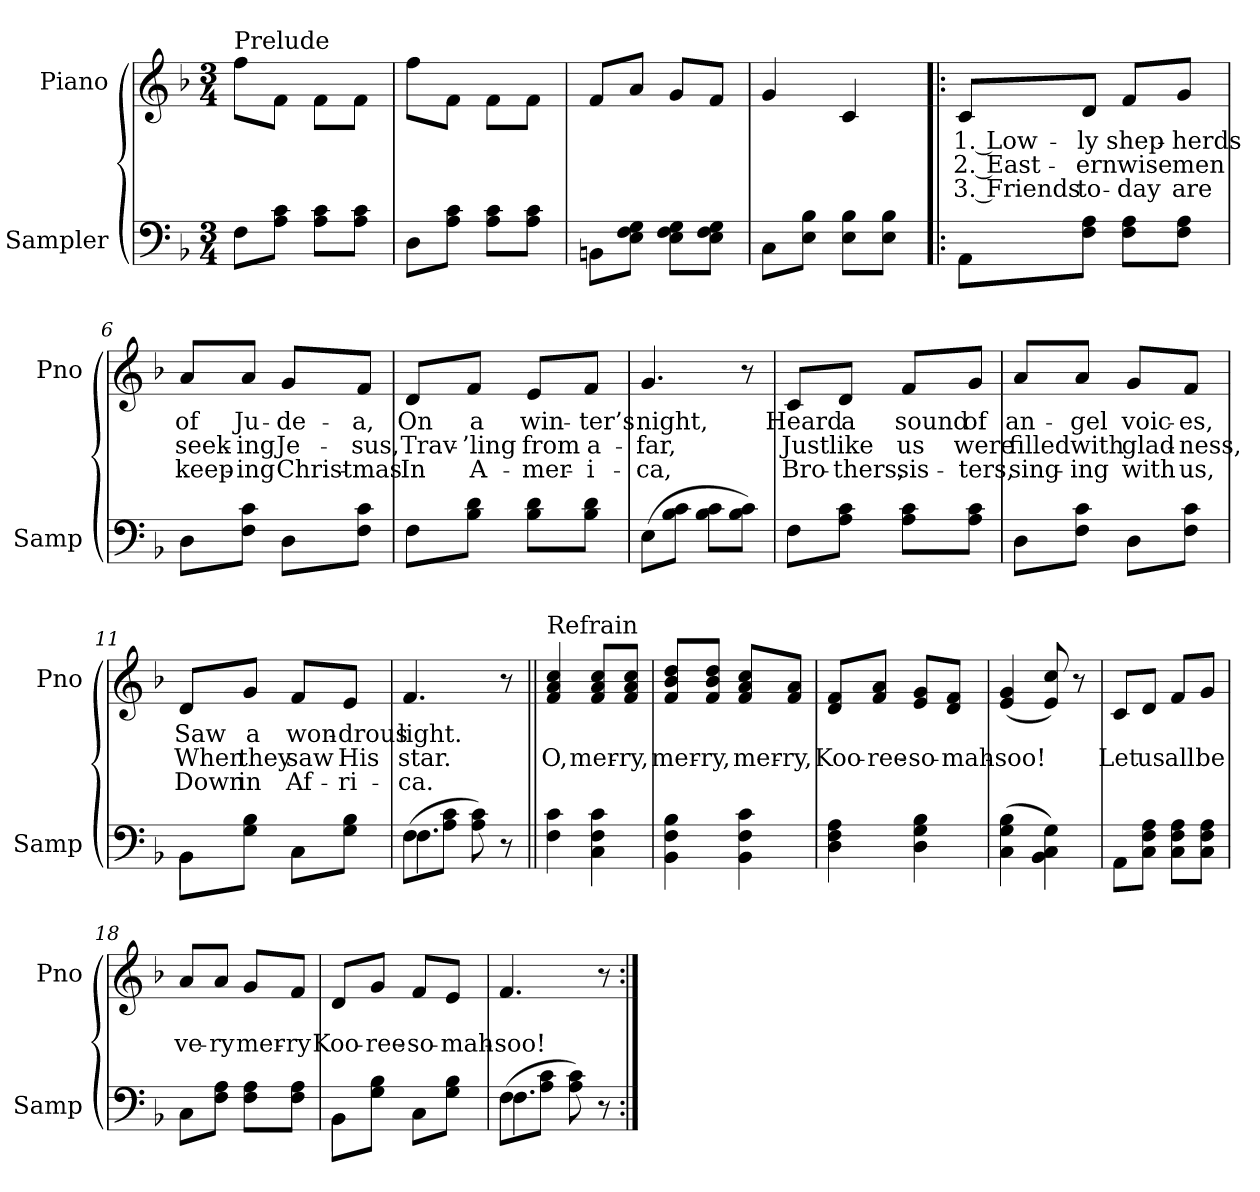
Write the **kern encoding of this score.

**kern	**kern	**text	**text	**text
*part2	*part1	*part1	*part1	*part1
*staff2	*staff1	*staff1	*staff1	*staff1
*I"Sampler	*I"Piano	*	*	*
*I'Samp	*I'Pno	*	*	*
*clefF4	*clefG2	*	*	*
*k[b-]	*k[b-]	*	*	*
*F:	*F:	*	*	*
*M3/4	*M3/4	*	*	*
=1	=1	=1	=1	=1
!	!LO:TX:t=Prelude	!	!	!
8F\L	8ff\L	.	.	.
8A\ 8c\J	8f\J	.	.	.
8A\ 8c\L	8f\L	.	.	.
8A\ 8c\J	8f\J	.	.	.
=2	=2	=2	=2	=2
8D\L	8ff\L	.	.	.
8A\ 8c\J	8f\J	.	.	.
8A\ 8c\L	8f\L	.	.	.
8A\ 8c\J	8f\J	.	.	.
=3	=3	=3	=3	=3
8BBn\L	8f/L	.	.	.
8E\ 8F\ 8G\J	8a/J	.	.	.
8E\ 8F\ 8G\L	8g/L	.	.	.
8E\ 8F\ 8G\J	8f/J	.	.	.
=4	=4	=4	=4	=4
8C\L	4g	.	.	.
8E\ 8B-\J	.	.	.	.
8E\ 8B-\L	4c	.	.	.
8E\ 8B-\J	.	.	.	.
=5!|:	=5!|:	=5!|:	=5!|:	=5!|:
8AA\L	8c/L	1. Low-	2. East-	3. Friends
8F\ 8A\J	8d/J	-ly	-ern	to-
8F\ 8A\L	8f/L	shep-	wise	-day
8F\ 8A\J	8g/J	-herds	men	are
=6	=6	=6	=6	=6
8D\L	8a/L	of	seek-	keep-
8F\ 8c\J	8a/J	Ju-	-ing	-ing
8D\L	8g/L	-de-	Je-	Christ-
8F\ 8c\J	8f/J	-a,	-sus,	-mas
=7	=7	=7	=7	=7
8F\L	8d/L	On	Trav-	In
8B-\ 8d\J	8f/J	a	-’ling	A-
8B-\ 8d\L	8e/L	win-	from	-mer-
8B-\ 8d\J	8f/J	-ter’s	a-	-i-
=8	=8	=8	=8	=8
(8E\L	4.g	night,	-far,	-ca,
8B-\ 8c\J	.	.	.	.
8B-\ 8c\L	.	.	.	.
8B-\ 8c\J)	8r	.	.	.
=9	=9	=9	=9	=9
8F\L	8c/L	Heard	Just	Bro-
8A\ 8c\J	8d/J	a	like	-thers,
8A\ 8c\L	8f/L	sound	us	sis-
8A\ 8c\J	8g/J	of	were	-ters,
=10	=10	=10	=10	=10
8D\L	8a/L	an-	filled	sing-
8F\ 8c\J	8a/J	-gel	with	-ing
8D\L	8g/L	voic-	glad-	with
8F\ 8c\J	8f/J	-es,	-ness,	us,
=11	=11	=11	=11	=11
*^	*	*	*	*
8BB-\L	4BB-	8d/L	Saw	When	Down
8G\ 8B-\J	.	8g/J	a	they	in
8C\L	4ryy	8f/L	won-	saw	Af-
8G\ 8B-\J	.	8e/J	-drous	His	-ri-
=12	=12	=12	=12	=12	=12
(8F\L	4.F	4.f	light.	star.	-ca.
8A\ 8c\J	.	.	.	.	.
8A\ 8c\)	.	.	.	.	.
8r	8ryy	8r	.	.	.
=13||	=13||	=13||	=13||	=13||	=13||
!	!	!LO:TX:t=Refrain	!	!	!
*v	*v	*	*	*	*
4F 4c	4f 4a 4cc	.	O,	.
4C 4F 4c	8f/ 8a/ 8cc/L	.	mer-	.
.	8f/ 8a/ 8cc/J	.	-ry,	.
=14	=14	=14	=14	=14
4BB- 4F 4B-	8f/ 8b-/ 8dd/L	.	mer-	.
.	8f/ 8b-/ 8dd/J	.	-ry,	.
4BB- 4F 4c	8f/ 8a/ 8cc/L	.	mer-	.
.	8f/ 8a/J	.	-ry,	.
=15	=15	=15	=15	=15
4D 4F 4A	8d/ 8f/L	.	Koo-	.
.	8f/ 8a/J	.	-ree-	.
4D 4G 4B-	8e/ 8g/L	.	-so-	.
.	8d/ 8f/J	.	-mah-	.
=16	=16	=16	=16	=16
(4C 4G 4B-	(4e 4g	.	-soo!	.
4BB- 4C 4G)	8e 8cc)	.	.	.
.	8r	.	.	.
=17	=17	=17	=17	=17
8AA\L	8c/L	.	Let	.
8C\ 8F\ 8A\J	8d/J	.	us	.
8C\ 8F\ 8A\L	8f/L	.	all	.
8C\ 8F\ 8A\J	8g/J	.	be	.
=18	=18	=18	=18	=18
8C\L	8a/L	.	ve-	.
8F\ 8A\J	8a/J	.	-ry	.
8F\ 8A\L	8g/L	.	mer-	.
8F\ 8A\J	8f/J	.	-ry	.
=19	=19	=19	=19	=19
*^	*	*	*	*
8BB-\L	4BB-	8d/L	.	Koo-	.
8G\ 8B-\J	.	8g/J	.	-ree-	.
8C\L	4ryy	8f/L	.	-so-	.
8G\ 8B-\J	.	8e/J	.	-mah-	.
=20	=20	=20	=20	=20	=20
(8F\L	4.F	4.f	.	-soo!	.
8A\ 8c\J	.	.	.	.	.
8A\ 8c\)	.	.	.	.	.
8r	8ryy	8r	.	.	.
*v	*v	*	*	*	*
=:|!	=:|!	=:|!	=:|!	=:|!
*-	*-	*-	*-	*-
